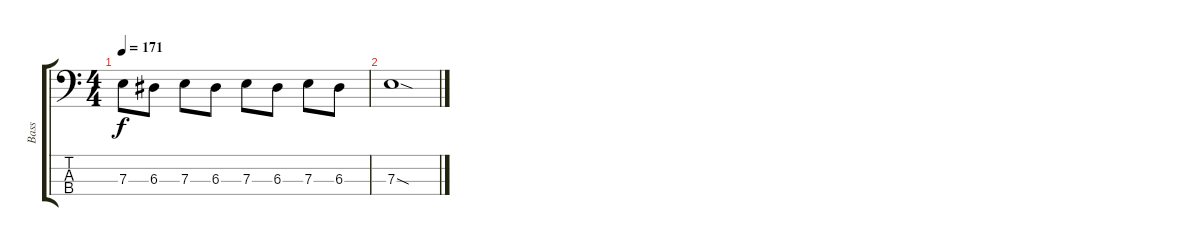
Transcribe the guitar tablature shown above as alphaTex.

\track ("Bass" "Bass") {instrument electricbasspick}
\staff {score tabs}
\tuning (G2 D2 A1 E1) {hide}
\ts (4 4)
\tempo 171
\clef f4
\ks c
7.3.8{dy f} 6.3.8 7.3.8 6.3.8 7.3.8 6.3.8 7.3.8 6.3.8 |
7.3{sod}.1
